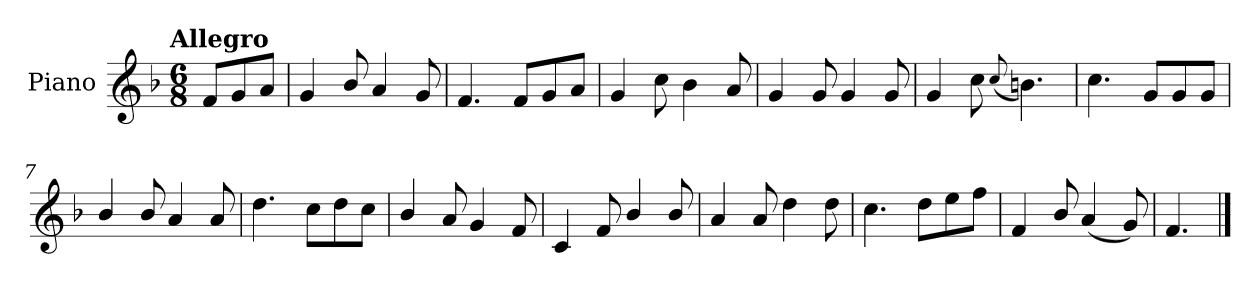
**kern
*part1
*staff1
*I"Piano
*I'Pno.
*clefG2
*k[b-]
!!LO:TX:omd:t=Allegro
*M6/8
*MM144
=
8f/L
8g/
8a/J
=1
4g/
8b-/
4a/
8g/
=2
4.f/
8f/L
8g/
8a/J
=3
4g/
8cc\
4b-\
8a/
!!LO:LB:g=z
=4
4g/
8g/
4g/
8g/
=5
4g/
8cc\
(<8qqcc/
4.bn\)
=6
4.cc\
8g/L
8g/
8g/J
=7
4b-/
8b-/
4a/
8a/
=8
4.dd\
8cc\L
8dd\
8cc\J
=9
4b-/
8a/
4g/
8f/
!!LO:LB:g=z
=10
4c/
8f/
4b-/
8b-/
=11
4a/
8a/
4dd\
8dd\
=12
4.cc\
8dd\L
8ee\
8ff\J
=13
4f/
8b-/
(<4a/
8g/)
=14
4.f/
==
*-
